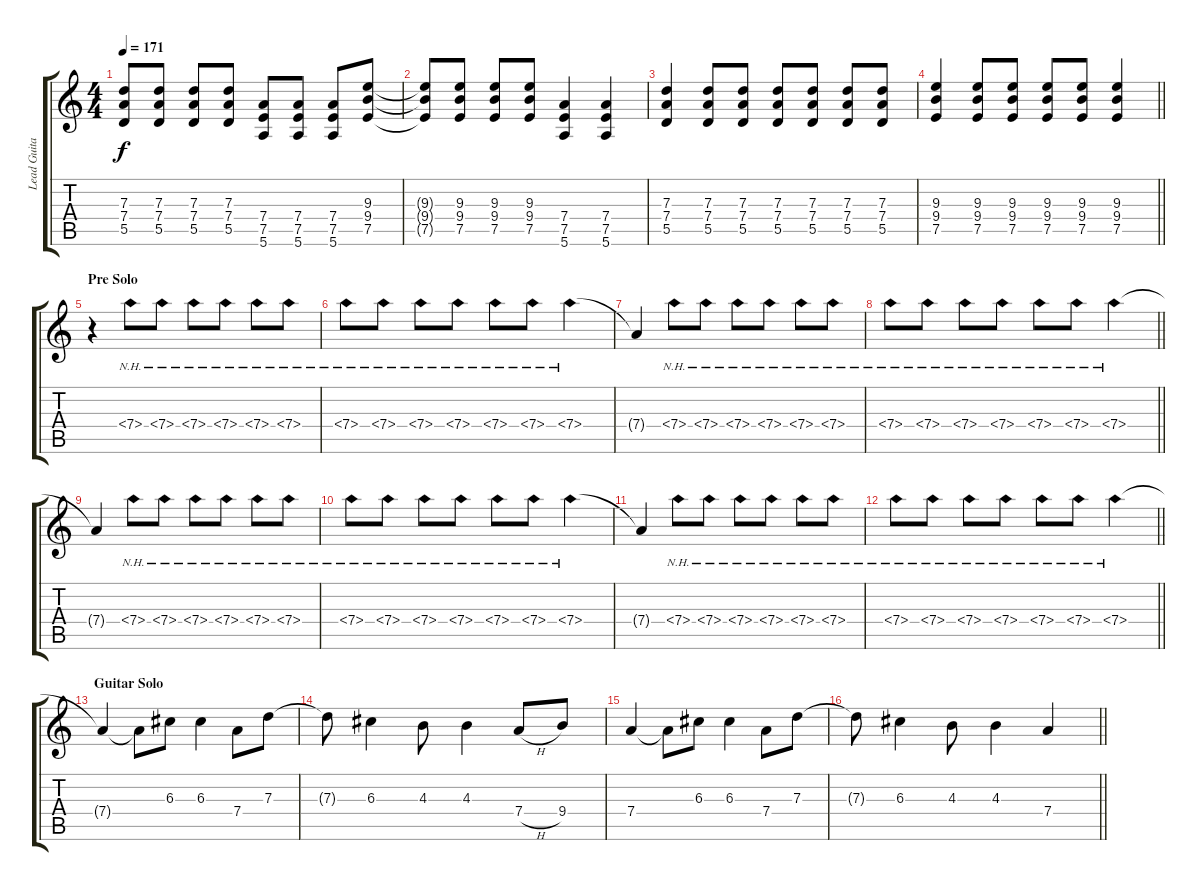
\track ("Lead Guitar - Bobby Kool" "Lead Guita") {instrument overdrivenguitar}
\staff {score tabs}
\tuning (E4 B3 G3 D3 A2 E2) {hide}
\ts (4 4)
\tempo 171
\clef g2
\ks c
(7.3{t} 7.4{t} 5.5{t}).8{dy f} (7.3 7.4 5.5).8 (7.3 7.4 5.5).8 (7.3 7.4 5.5).8 (7.4 7.5 5.6).8 (7.4 7.5 5.6).8 (7.4 7.5 5.6).8 (9.3 9.4 7.5).8 |
(9.3{t} 9.4{t} 7.5{t}).8 (9.3 9.4 7.5).8 (9.3 9.4 7.5).8 (9.3 9.4 7.5).8 (7.4 7.5 5.6).4 (7.4 7.5 5.6).4 |
(7.3 7.4 5.5).4 (7.3 7.4 5.5).8 (7.3 7.4 5.5).8 (7.3 7.4 5.5).8 (7.3 7.4 5.5).8 (7.3 7.4 5.5).8 (7.3 7.4 5.5).8 |
\barLineRight lightlight
(9.3 9.4 7.5).4 (9.3 9.4 7.5).8 (9.3 9.4 7.5).8 (9.3 9.4 7.5).8 (9.3 9.4 7.5).8 (9.3 9.4 7.5).4 |
\section ("" "Pre Solo")
r.4 7.4{nh}.8 7.4{nh}.8 7.4{nh}.8 7.4{nh}.8 7.4{nh}.8 7.4{nh}.8 |
7.4{nh}.8 7.4{nh}.8 7.4{nh}.8 7.4{nh}.8 7.4{nh}.8 7.4{nh}.8 7.4{nh}.4 |
7.4{t}.4 7.4{nh}.8 7.4{nh}.8 7.4{nh}.8 7.4{nh}.8 7.4{nh}.8 7.4{nh}.8 |
\barLineRight lightlight
7.4{nh}.8 7.4{nh}.8 7.4{nh}.8 7.4{nh}.8 7.4{nh}.8 7.4{nh}.8 7.4{nh}.4 |
7.4{t}.4 7.4{nh}.8 7.4{nh}.8 7.4{nh}.8 7.4{nh}.8 7.4{nh}.8 7.4{nh}.8 |
7.4{nh}.8 7.4{nh}.8 7.4{nh}.8 7.4{nh}.8 7.4{nh}.8 7.4{nh}.8 7.4{nh}.4 |
7.4{t}.4 7.4{nh}.8 7.4{nh}.8 7.4{nh}.8 7.4{nh}.8 7.4{nh}.8 7.4{nh}.8 |
\barLineRight lightlight
7.4{nh}.8 7.4{nh}.8 7.4{nh}.8 7.4{nh}.8 7.4{nh}.8 7.4{nh}.8 7.4{nh}.4 |
\section ("" "Guitar Solo")
7.4{t}.4 7.4{t}.8 6.3.8{volume 16} 6.3.4 7.4.8 7.3.8 |
7.3{t}.8 6.3.4 4.3.8 4.3.4 7.4{h}.8 9.4.8 |
7.4.4 7.4{t}.8 6.3.8 6.3.4 7.4.8 7.3.8 |
\barLineRight lightlight
7.3{t}.8 6.3.4 4.3.8 4.3.4 7.4.4
